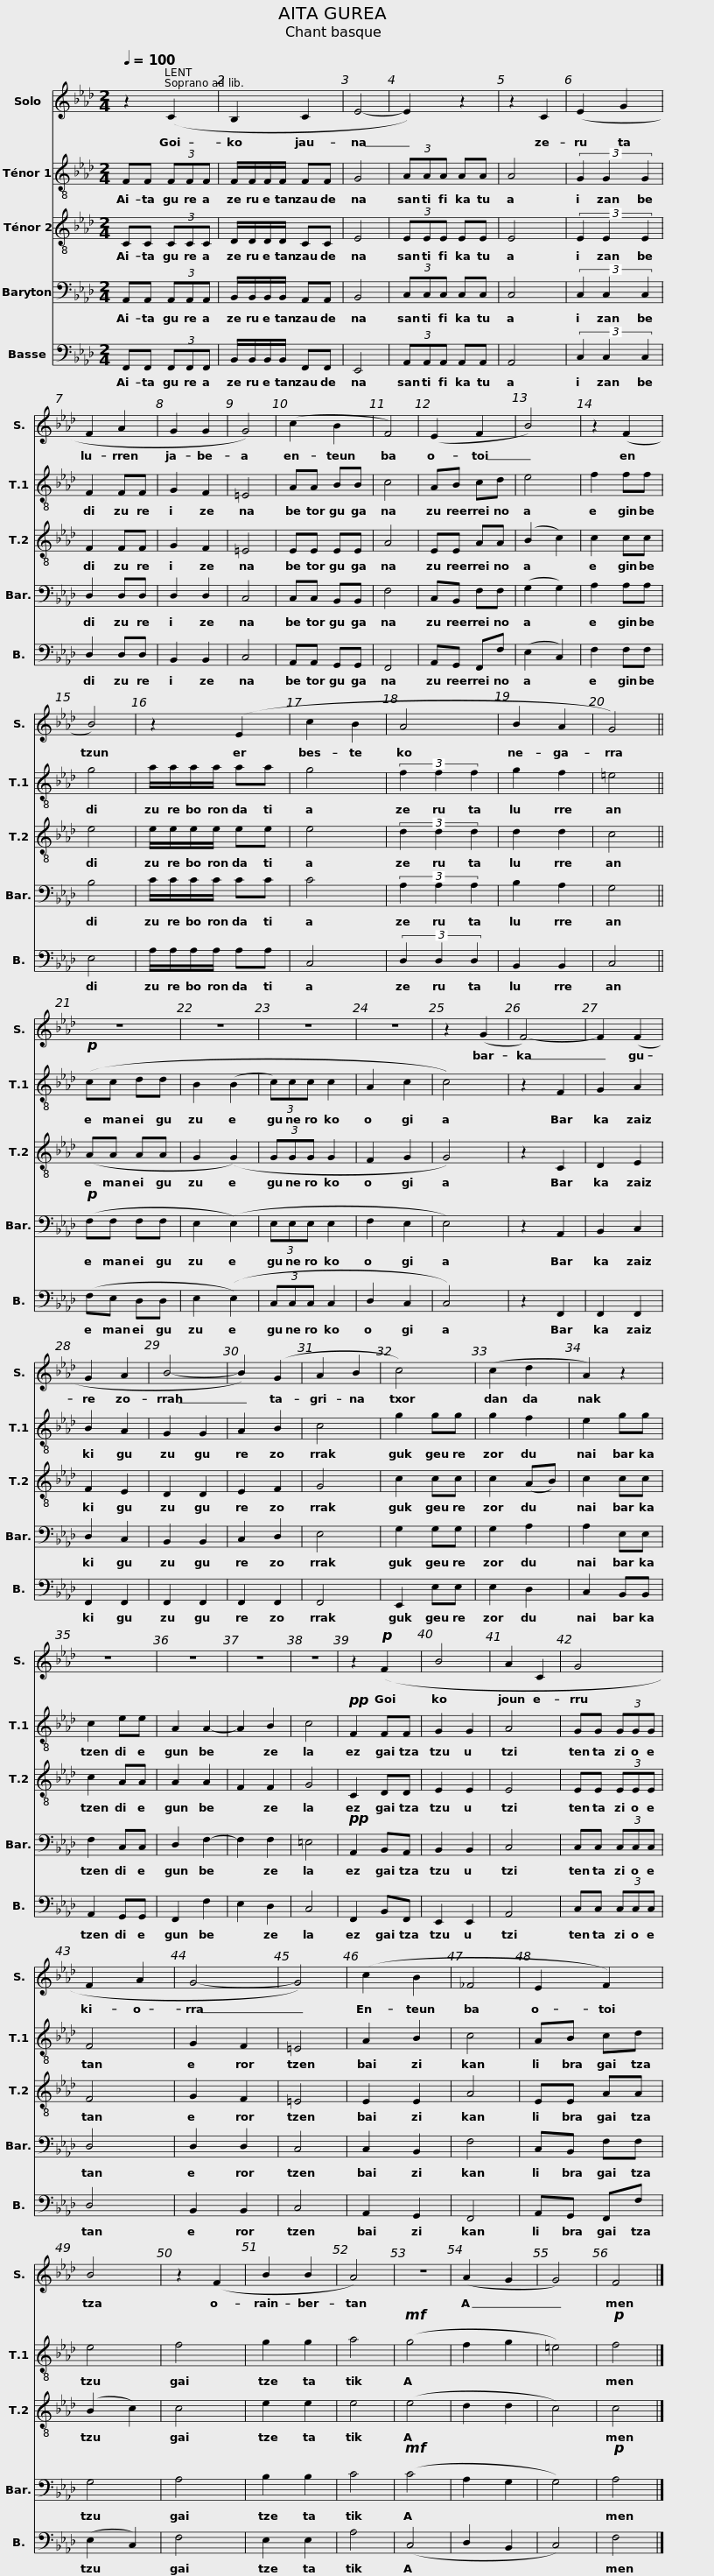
X:1
%%score 1 2 3 4 5
L:1/8
Q:1/4=100
M:2/4
I:linebreak $
K:Ab
V:1 treble
V:2 treble-8
V:3 treble-8
V:4 bass
V:5 bass
V:1
 z2 (C2 | B,2 C2 | E4- | E2) z2 | z2 C2 |$ %5
 (E2 G2 | F2 A2 | G2 G2 | G4) | (c2 B2 | %10
 F4) | (E2 F2 | B4) |$ z2 (F2 | B4) | %15
 z2 (E2 | c2 B2 | A4 | B2 A2 | G4) || %20
 z4 |$ z4 | z4 | z4 | z2 (G2 | %25
 F4-) | F2 (F2 | G2 A2 | B4- | B2) (G2 | %30
 A2 B2 |$ c4) | (c2 d2 | A2) z2 | z4 | %35
 z4 | z4 | z4 | z2!p! (F2 |$ B4 | %40
 A2 C2 | G4 | F2 A2 | G4- | G4) | %45
 (c2 B2 | _F4 |$ E2 F2) | B4 | z2 (F2 | %50
 B2 B2 | A4) | z4 | (A2 G2 | G4) | %55
 F4 |] %56
V:2
 FF (3FFF | F/F/F/F/ FF | G4 | (3AAA AA | A4 |$ %5
 (3G2 G2 G2 | F2 FF | G2 F2 | =E4 | AA BB | %10
 c4 | AB cd | e4 |$ f2 ff | g4 | %15
 a/a/a/a/ aa | g4 | (3f2 f2 f2 | g2 f2 | =e4 || %20
!p! (cc dd |$ B2 (B2 | (3c)cc c2 | A2 c2 | c4) | %25
 z2 F2 | G2 A2 | B2 A2 | G2 G2 | A2 B2 | %30
 c4 |$ g2 gg | g2 f2 | e2 gg | c2 ee | %35
 A2 A2- | A2 B2 | c4 |!pp! F2 FF |$ G2 G2 | %40
 A4 | GG (3GGG | F4 | G2 F2 | =E4 | %45
 A2 B2 | c4 |$ AB cd | e4 | f4 | %50
 g2 g2 | a4 |!mf! (g4 | f2 g2 | =e4) | %55
!p! f4 |] %56
V:3
 CC (3CCC | D/D/D/D/ CC | E4 | (3EEE EE | E4 |$ %5
 (3E2 E2 E2 | F2 FF | G2 F2 | =E4 | EE EE | %10
 A4 | EE AA | (B2 c2) |$ c2 cc | e4 | %15
 e/e/e/e/ ee | e4 | (3d2 d2 d2 | d2 d2 | c4 || %20
 (AA AA |$ G2 (G2) | (3GGG G2 | F2 G2 | G4) | %25
 z2 C2 | D2 E2 | F2 E2 | D2 D2 | E2 F2 | %30
 G4 |$ c2 cc | c2 (AB) | c2 cc | c2 AA | %35
 A2 A2 | F2 F2 | G4 | C2 DD |$ E2 E2 | %40
 E4 | EE (3EEE | F4 | G2 F2 | =E4 | %45
 E2 E2 | A4 |$ EE AA | (B2 c2) | c4 | %50
 e2 e2 | e4 | (e4 | d2 d2 | c4) | %55
 c4 |] %56
V:4
 A,,A,, (3A,,A,,A,, | B,,/B,,/B,,/B,,/ A,,A,, | B,,4 | (3C,C,C, C,C, | C,4 |$ %5
 (3C,2 C,2 C,2 | D,2 D,D, | D,2 D,2 | C,4 | C,C, B,,B,, | %10
 F,4 | C,B,, F,F, | (G,2 G,2) |$ A,2 A,A, | B,4 | %15
 C/C/C/C/ CC | C4 | (3A,2 A,2 A,2 | B,2 A,2 | G,4 || %20
!p! (F,F, F,F, |$ E,2 (E,2) | (3E,E,E, E,2 | F,2 E,2 | E,4) | %25
 z2 A,,2 | B,,2 C,2 | D,2 C,2 | B,,2 B,,2 | C,2 D,2 | %30
 E,4 |$ G,2 G,G, | G,2 A,2 | A,2 E,E, | F,2 C,C, | %35
 D,2 F,2- | F,2 F,2 | =E,4 |!pp! A,,2 B,,A,, |$ B,,2 B,,2 | %40
 C,4 | C,C, (3C,C,C, | D,4 | D,2 D,2 | C,4 | %45
 C,2 B,,2 | F,4 |$ C,B,, F,F, | G,4 | A,4 | %50
 B,2 B,2 | C4 |!mf! (C4 | A,2 G,2 | G,4) | %55
!p! A,4 |] %56
V:5
 F,,F,, (3F,,F,,F,, | B,,/B,,/B,,/B,,/ F,,F,, | E,,4 | (3A,,A,,A,, A,,A,, | A,,4 |$ %5
 (3C,2 C,2 C,2 | D,2 D,D, | B,,2 B,,2 | C,4 | A,,A,, G,,G,, | %10
 F,,4 | A,,G,, F,,F, | (E,2 C,2) |$ F,2 F,F, | E,4 | %15
 A,/A,/A,/A,/ A,A, | C,4 | (3D,2 D,2 D,2 | B,,2 B,,2 | C,4 || %20
 (F,E, D,D, |$ E,2 (E,2) | (3C,C,C, C,2 | D,2 C,2 | C,4) | %25
 z2 F,,2 | F,,2 F,,2 | F,,2 F,,2 | F,,2 F,,2 | F,,2 F,,2 | %30
 F,,4 |$ E,,2 E,E, | E,2 D,2 | C,2 B,,B,, | A,,2 G,,G,, | %35
 F,,2 F,2 | E,2 D,2 | C,4 | F,,2 B,,F,, |$ E,,2 E,,2 | %40
 A,,4 | C,C, (3C,C,C, | D,4 | B,,2 B,,2 | C,4 | %45
 A,,2 G,,2 | F,,4 |$ A,,G,, F,,F, | (E,2 C,2) | F,4 | %50
 E,2 E,2 | A,4 | (C,4 | D,2 B,,2 | C,4) | %55
 F,4 |] %56
